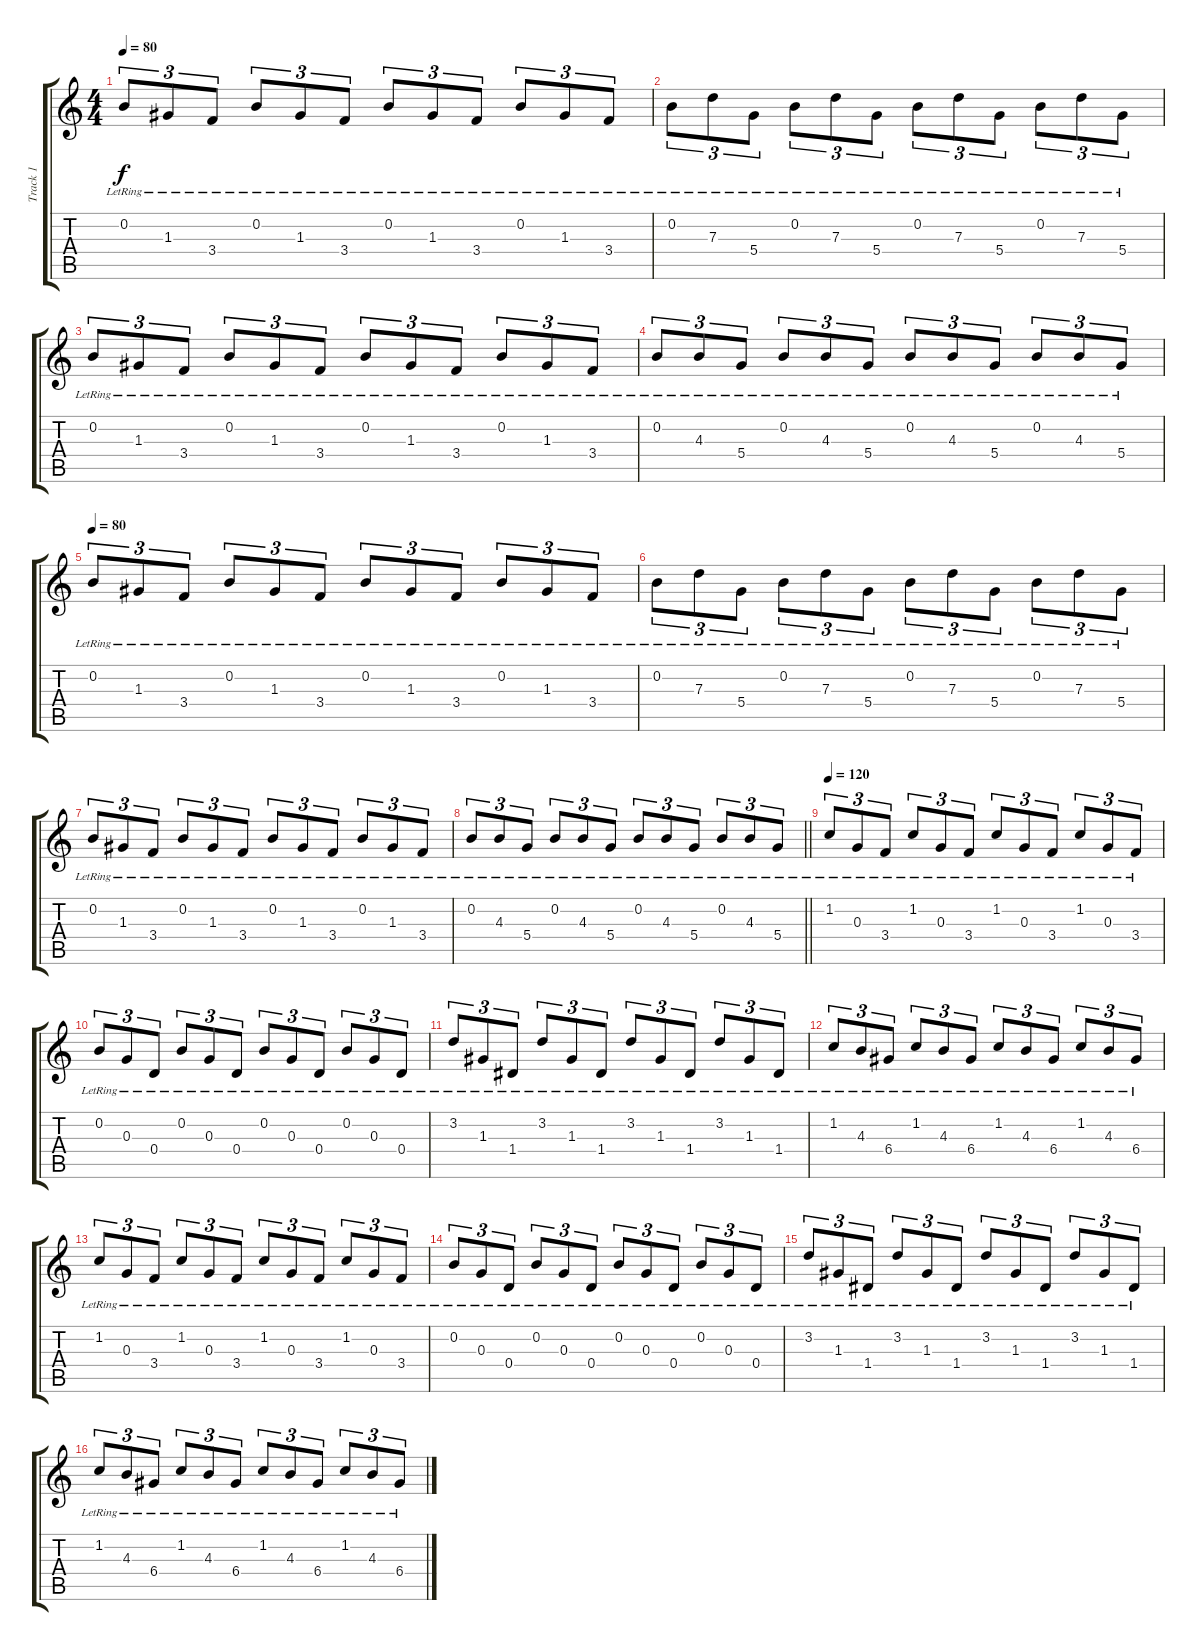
\track ("Track 1" "Track 1") {instrument acousticguitarnylon}
\staff {score tabs}
\tuning (E4 B3 G3 D3 A2 E2) {hide}
\ts (4 4)
\section ("" "")
\tempo 80
\clef g2
\ks c
0.2{lr}.8{tu (3 2) dy f} 1.3{lr}.8{tu (3 2)} 3.4{lr}.8{tu (3 2)} 0.2{lr}.8{tu (3 2)} 1.3{lr}.8{tu (3 2)} 3.4{lr}.8{tu (3 2)} 0.2{lr}.8{tu (3 2)} 1.3{lr}.8{tu (3 2)} 3.4{lr}.8{tu (3 2)} 0.2{lr}.8{tu (3 2)} 1.3{lr}.8{tu (3 2)} 3.4{lr}.8{tu (3 2)} |
0.2{lr}.8{tu (3 2)} 7.3{lr}.8{tu (3 2)} 5.4{lr}.8{tu (3 2)} 0.2{lr}.8{tu (3 2)} 7.3{lr}.8{tu (3 2)} 5.4{lr}.8{tu (3 2)} 0.2{lr}.8{tu (3 2)} 7.3{lr}.8{tu (3 2)} 5.4{lr}.8{tu (3 2)} 0.2{lr}.8{tu (3 2)} 7.3{lr}.8{tu (3 2)} 5.4{lr}.8{tu (3 2)} |
0.2{lr}.8{tu (3 2)} 1.3{lr}.8{tu (3 2)} 3.4{lr}.8{tu (3 2)} 0.2{lr}.8{tu (3 2)} 1.3{lr}.8{tu (3 2)} 3.4{lr}.8{tu (3 2)} 0.2{lr}.8{tu (3 2)} 1.3{lr}.8{tu (3 2)} 3.4{lr}.8{tu (3 2)} 0.2{lr}.8{tu (3 2)} 1.3{lr}.8{tu (3 2)} 3.4{lr}.8{tu (3 2)} |
0.2{lr}.8{tu (3 2)} 4.3{lr}.8{tu (3 2)} 5.4{lr}.8{tu (3 2)} 0.2{lr}.8{tu (3 2)} 4.3{lr}.8{tu (3 2)} 5.4{lr}.8{tu (3 2)} 0.2{lr}.8{tu (3 2)} 4.3{lr}.8{tu (3 2)} 5.4{lr}.8{tu (3 2)} 0.2{lr}.8{tu (3 2)} 4.3{lr}.8{tu (3 2)} 5.4{lr}.8{tu (3 2)} |
\tempo 80
0.2{lr}.8{tu (3 2)} 1.3{lr}.8{tu (3 2)} 3.4{lr}.8{tu (3 2)} 0.2{lr}.8{tu (3 2)} 1.3{lr}.8{tu (3 2)} 3.4{lr}.8{tu (3 2)} 0.2{lr}.8{tu (3 2)} 1.3{lr}.8{tu (3 2)} 3.4{lr}.8{tu (3 2)} 0.2{lr}.8{tu (3 2)} 1.3{lr}.8{tu (3 2)} 3.4{lr}.8{tu (3 2)} |
0.2{lr}.8{tu (3 2)} 7.3{lr}.8{tu (3 2)} 5.4{lr}.8{tu (3 2)} 0.2{lr}.8{tu (3 2)} 7.3{lr}.8{tu (3 2)} 5.4{lr}.8{tu (3 2)} 0.2{lr}.8{tu (3 2)} 7.3{lr}.8{tu (3 2)} 5.4{lr}.8{tu (3 2)} 0.2{lr}.8{tu (3 2)} 7.3{lr}.8{tu (3 2)} 5.4{lr}.8{tu (3 2)} |
0.2{lr}.8{tu (3 2)} 1.3{lr}.8{tu (3 2)} 3.4{lr}.8{tu (3 2)} 0.2{lr}.8{tu (3 2)} 1.3{lr}.8{tu (3 2)} 3.4{lr}.8{tu (3 2)} 0.2{lr}.8{tu (3 2)} 1.3{lr}.8{tu (3 2)} 3.4{lr}.8{tu (3 2)} 0.2{lr}.8{tu (3 2)} 1.3{lr}.8{tu (3 2)} 3.4{lr}.8{tu (3 2)} |
\barLineRight lightlight
0.2{lr}.8{tu (3 2)} 4.3{lr}.8{tu (3 2)} 5.4{lr}.8{tu (3 2)} 0.2{lr}.8{tu (3 2)} 4.3{lr}.8{tu (3 2)} 5.4{lr}.8{tu (3 2)} 0.2{lr}.8{tu (3 2)} 4.3{lr}.8{tu (3 2)} 5.4{lr}.8{tu (3 2)} 0.2{lr}.8{tu (3 2)} 4.3{lr}.8{tu (3 2)} 5.4{lr}.8{tu (3 2)} |
\section ("" "")
\tempo 120
1.2{lr}.8{tu (3 2)} 0.3{lr}.8{tu (3 2)} 3.4{lr}.8{tu (3 2)} 1.2{lr}.8{tu (3 2)} 0.3{lr}.8{tu (3 2)} 3.4{lr}.8{tu (3 2)} 1.2{lr}.8{tu (3 2)} 0.3{lr}.8{tu (3 2)} 3.4{lr}.8{tu (3 2)} 1.2{lr}.8{tu (3 2)} 0.3{lr}.8{tu (3 2)} 3.4{lr}.8{tu (3 2)} |
0.2{lr}.8{tu (3 2)} 0.3{lr}.8{tu (3 2)} 0.4{lr}.8{tu (3 2)} 0.2{lr}.8{tu (3 2)} 0.3{lr}.8{tu (3 2)} 0.4{lr}.8{tu (3 2)} 0.2{lr}.8{tu (3 2)} 0.3{lr}.8{tu (3 2)} 0.4{lr}.8{tu (3 2)} 0.2{lr}.8{tu (3 2)} 0.3{lr}.8{tu (3 2)} 0.4{lr}.8{tu (3 2)} |
3.2{lr}.8{tu (3 2)} 1.3{lr}.8{tu (3 2)} 1.4{lr}.8{tu (3 2)} 3.2{lr}.8{tu (3 2)} 1.3{lr}.8{tu (3 2)} 1.4{lr}.8{tu (3 2)} 3.2{lr}.8{tu (3 2)} 1.3{lr}.8{tu (3 2)} 1.4{lr}.8{tu (3 2)} 3.2{lr}.8{tu (3 2)} 1.3{lr}.8{tu (3 2)} 1.4{lr}.8{tu (3 2)} |
1.2{lr}.8{tu (3 2)} 4.3{lr}.8{tu (3 2)} 6.4{lr}.8{tu (3 2)} 1.2{lr}.8{tu (3 2)} 4.3{lr}.8{tu (3 2)} 6.4{lr}.8{tu (3 2)} 1.2{lr}.8{tu (3 2)} 4.3{lr}.8{tu (3 2)} 6.4{lr}.8{tu (3 2)} 1.2{lr}.8{tu (3 2)} 4.3{lr}.8{tu (3 2)} 6.4{lr}.8{tu (3 2)} |
1.2{lr}.8{tu (3 2)} 0.3{lr}.8{tu (3 2)} 3.4{lr}.8{tu (3 2)} 1.2{lr}.8{tu (3 2)} 0.3{lr}.8{tu (3 2)} 3.4{lr}.8{tu (3 2)} 1.2{lr}.8{tu (3 2)} 0.3{lr}.8{tu (3 2)} 3.4{lr}.8{tu (3 2)} 1.2{lr}.8{tu (3 2)} 0.3{lr}.8{tu (3 2)} 3.4{lr}.8{tu (3 2)} |
0.2{lr}.8{tu (3 2)} 0.3{lr}.8{tu (3 2)} 0.4{lr}.8{tu (3 2)} 0.2{lr}.8{tu (3 2)} 0.3{lr}.8{tu (3 2)} 0.4{lr}.8{tu (3 2)} 0.2{lr}.8{tu (3 2)} 0.3{lr}.8{tu (3 2)} 0.4{lr}.8{tu (3 2)} 0.2{lr}.8{tu (3 2)} 0.3{lr}.8{tu (3 2)} 0.4{lr}.8{tu (3 2)} |
3.2{lr}.8{tu (3 2)} 1.3{lr}.8{tu (3 2)} 1.4{lr}.8{tu (3 2)} 3.2{lr}.8{tu (3 2)} 1.3{lr}.8{tu (3 2)} 1.4{lr}.8{tu (3 2)} 3.2{lr}.8{tu (3 2)} 1.3{lr}.8{tu (3 2)} 1.4{lr}.8{tu (3 2)} 3.2{lr}.8{tu (3 2)} 1.3{lr}.8{tu (3 2)} 1.4{lr}.8{tu (3 2)} |
1.2{lr}.8{tu (3 2)} 4.3{lr}.8{tu (3 2)} 6.4{lr}.8{tu (3 2)} 1.2{lr}.8{tu (3 2)} 4.3{lr}.8{tu (3 2)} 6.4{lr}.8{tu (3 2)} 1.2{lr}.8{tu (3 2)} 4.3{lr}.8{tu (3 2)} 6.4{lr}.8{tu (3 2)} 1.2{lr}.8{tu (3 2)} 4.3{lr}.8{tu (3 2)} 6.4{lr}.8{tu (3 2)}
